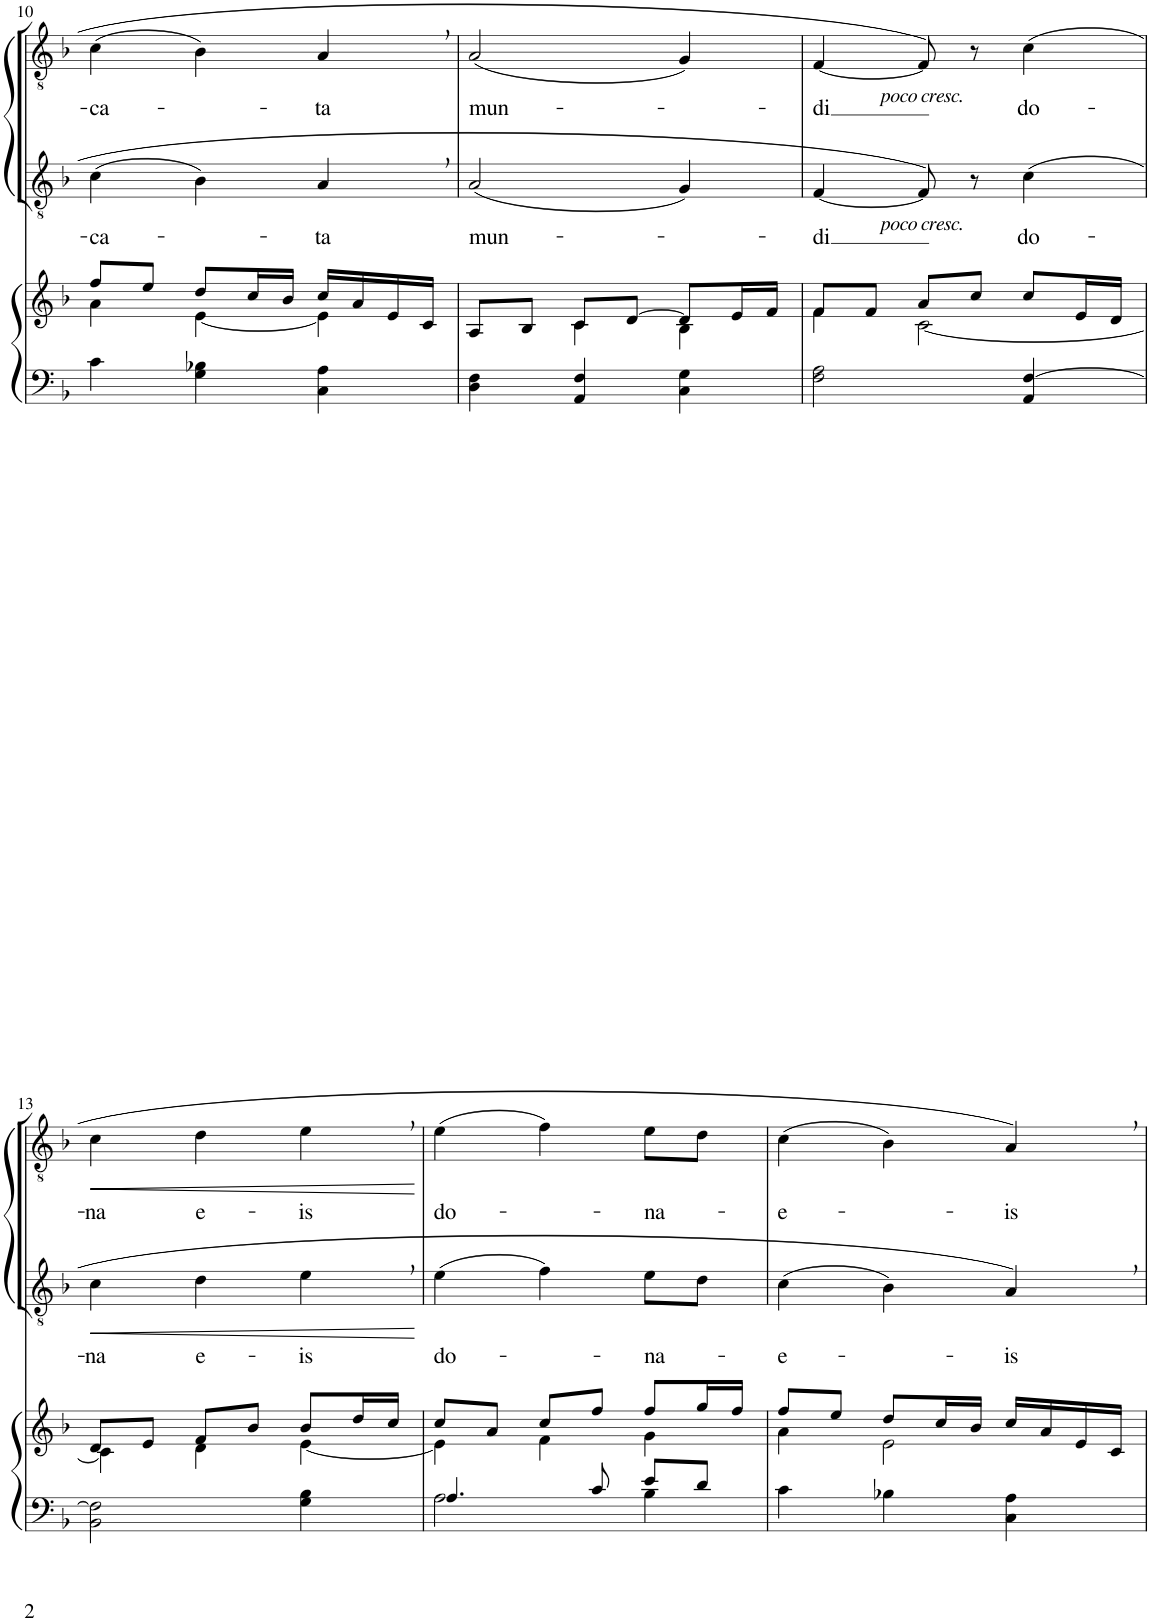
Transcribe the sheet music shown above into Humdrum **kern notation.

**kern	**kern	**kern	**text	**dynam	**kern	**text	**dynam
*part3	*part3	*part2	*part2	*part2	*part1	*part1	*part1
*staff4	*staff3	*staff2	*staff2	*staff2	*staff1	*staff1	*staff1
*I"PIANO	*	*I"TÉNORS II	*	*	*I"TÉNORS I	*	*
*I'Pno	*	*	*	*	*	*	*
!!LO:PB:g=z
*clefF4	*clefG2	*clefGv2	*	*	*clefGv2	*	*
*k[b-]	*k[b-]	*k[b-]	*	*	*k[b-]	*	*
*M3/4	*M3/4	*M3/4	*	*	*M3/4	*	*
=10	=10	=10	=10	=10	=10	=10	=10
*	*^	*	*	*	*	*	*
!	!	!	!	!LO:LY:b	!	!	!LO:LY:b	!
4c\	8ff/L	4a\	(4c\	-ca-	.	(4c\	-ca-	.
.	8ee/J	.	.	.	.	.	.	.
4G\ 4B-X\	8dd/L	[4e\	4B-\)	.	.	4B-\)	.	.
.	16cc/L	.	.	.	.	.	.	.
.	16b-/JJ	.	.	.	.	.	.	.
!	!	!	!	!LO:LY:b	!	!	!LO:LY:b	!
4C\ 4A\	16cc/LL	4e\]	4A,/	-ta	.	4A,/	-ta	.
.	16a/	.	.	.	.	.	.	.
.	16e/	.	.	.	.	.	.	.
.	16c/JJ	.	.	.	.	.	.	.
=11	=11	=11	=11	=11	=11	=11	=11	=11
!	!	!	!	!LO:LY:b	!	!	!LO:LY:b	!
4D\ 4F\	8A/L	4ryy	(2A/	mun-	.	(2A/	mun-	.
.	8B-/J	.	.	.	.	.	.	.
4AA/ 4F/	8c/L	4c\	.	.	.	.	.	.
.	[8d/J	.	.	.	.	.	.	.
4C\ 4G\	8d/L]	4B-\	4G/)	.	.	4G/)	.	.
.	16e/L	.	.	.	.	.	.	.
.	16f/JJ	.	.	.	.	.	.	.
=12	=12	=12	=12	=12	=12	=12	=12	=12
!	!	!	!	!LO:LY:b	!	!	!LO:LY:b	!
2F\ 2A\	8f/L	4f\	[4F/	-di	.	[4F/	-di	.
.	8f/J	.	.	.	.	.	.	.
!	!	!	!	!	!	!LO:TX:b:i:t=poco	!	!
!	!	!	!	!	!	!LO:TX:b:i:t=cresc.	!	!
!	!	!	!LO:TX:b:i:t=poco	!	!	!	!	!
!	!	!	!LO:TX:b:i:t=cresc.	!	!	!	!	!
.	8a/L	[2c\	8F/]	.	.	8F/]	.	.
.	8cc/J	.	8r	.	.	8r	.	.
!	!	!	!	!LO:LY:b	!	!	!LO:LY:b	!
4AA/ [4F/	8cc/L	.	(4c\	do-	.	(4c\	do-	.
.	16e/L	.	.	.	.	.	.	.
.	16d/JJ	.	.	.	.	.	.	.
!!LO:LB:g=z
=13	=13	=13	=13	=13	=13	=13	=13	=13
!	!	!	!	!LO:LY:b	!LO:HP:b	!	!LO:LY:b	!LO:HP:b
2BB-\ 2F\]	8d/L	4c\]	4c\	-na	<	4c\	-na	<
.	8e/J	.	.	.	.	.	.	.
!	!	!	!	!LO:LY:b	!	!	!LO:LY:b	!
.	8f/L	4d\	4d\	e-	.	4d\	e-	.
.	8b-/J	.	.	.	.	.	.	.
!	!	!	!	!LO:LY:b	!	!	!LO:LY:b	!
4G\ 4B-\	8b-/L	[4e\	4e,\	-is	.	4e,\	-is	.
.	16dd/L	.	.	.	.	.	.	.
.	16cc/JJ	.	.	.	.	.	.	.
*	*v	*v	*	*	*	*	*	*
.	.	.	.	[	.	.	[
=14	=14	=14	=14	=14	=14	=14	=14
*^	*^	*	*	*	*	*	*
!	!	!	!	!	!LO:LY:b	!	!	!LO:LY:b	!
4.A/	2A\	8cc/L	4e\]	(4e\	do-	.	(4e\	do-	.
.	.	8a/J	.	.	.	.	.	.	.
.	.	8cc/L	4f\	4f\)	.	.	4f\)	.	.
8c/	.	8ff/J	.	.	.	.	.	.	.
!	!	!	!	!	!LO:LY:b	!	!	!LO:LY:b	!
8e/L	4B-\	8ff/L	4g\	8e\L	-na-	.	8e\L	-na-	.
8d/J	.	16gg/L	.	8d\J	.	.	8d\J	.	.
.	.	16ff/JJ	.	.	.	.	.	.	.
*v	*v	*	*	*	*	*	*	*	*
=15	=15	=15	=15	=15	=15	=15	=15	=15
!	!	!	!	!LO:LY:b	!	!	!LO:LY:b	!
4c\	8ff/L	4a\	(4c\	-e-	.	(4c\	-e-	.
.	8ee/J	.	.	.	.	.	.	.
4B-X\	8dd/L	2e\	4B-\)	.	.	4B-\)	.	.
.	16cc/L	.	.	.	.	.	.	.
.	16b-/JJ	.	.	.	.	.	.	.
!	!	!	!	!LO:LY:b	!	!	!LO:LY:b	!
4C\ 4A\	16cc/LL	.	4A,/)	-is	.	4A,/)	-is	.
.	16a/	.	.	.	.	.	.	.
.	16e/	.	.	.	.	.	.	.
.	16c/JJ	.	.	.	.	.	.	.
*	*v	*v	*	*	*	*	*	*
=	=	=	=	=	=	=	=
*-	*-	*-	*-	*-	*-	*-	*-
